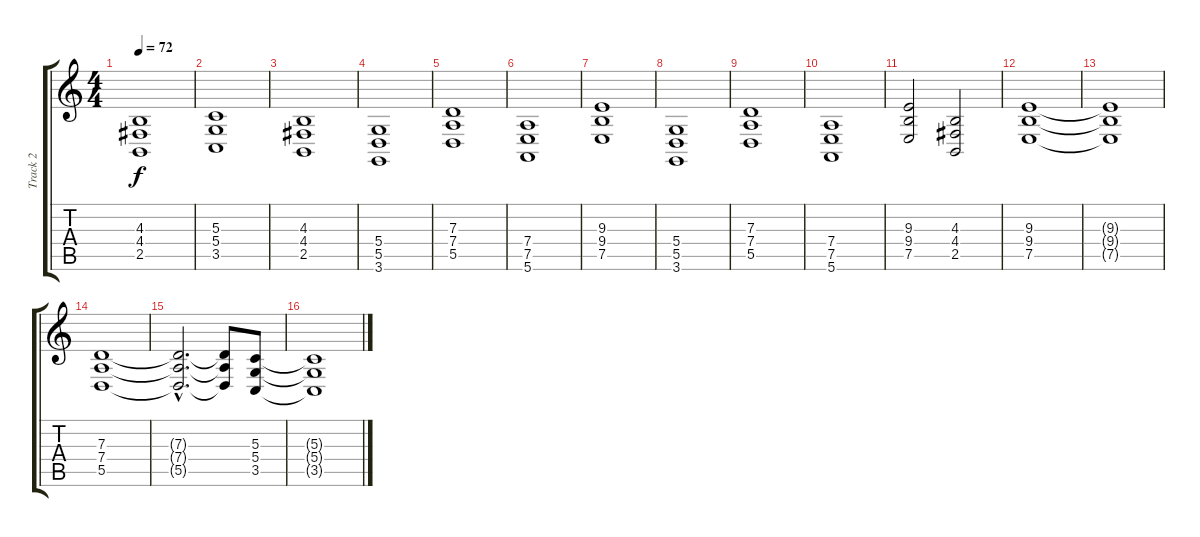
\track ("Track 2" "Track 2") {instrument synthstrings1}
\staff {score tabs}
\tuning (E4 B3 G3 D3 A2 E2) {hide}
\ts (4 4)
\tempo 72
\clef g2
\ks c
(4.3 4.4 2.5).1{dy f} |
(5.3 5.4 3.5).1 |
(4.3 4.4 2.5).1 |
(5.4 5.5 3.6).1 |
(7.3 7.4 5.5).1 |
(7.4 7.5 5.6).1 |
(9.3 9.4 7.5).1 |
(5.4 5.5 3.6).1 |
(7.3 7.4 5.5).1 |
(7.4 7.5 5.6).1 |
(9.3 9.4 7.5).2 (4.3 4.4 2.5).2 |
(9.3 9.4 7.5).1 |
(9.3{t} 9.4{t} 7.5{t}).1 |
(7.3 7.4 5.5).1 |
(7.3{hac t} 7.4{hac t} 5.5{hac t}).2{d} (7.3{t} 7.4{t} 5.5{t}).8 (5.3 5.4 3.5).8 |
(5.3{t} 5.4{t} 3.5{t}).1
